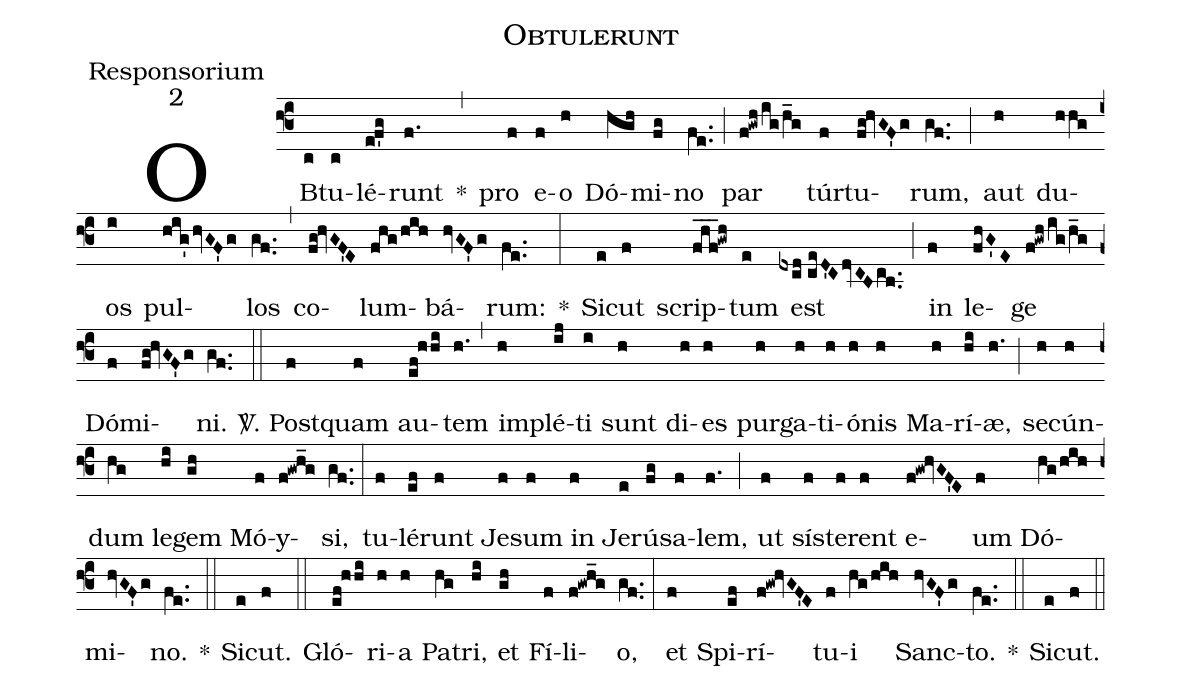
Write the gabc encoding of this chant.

name:Obtulerunt;
office-part:Responsorium;
mode:2;
%%
(f3) OB(c)tu(c)lé(ef'g)runt(f.) *(,) pro(f) e(f)o(h) Dó(hgh)mi(fg)no(fe..) (;) par(f!gwh/ig/h_g) túr(f)tu(fg!hvGF'g)rum,(gf..) (;) aut(h) du(hhg)os(i) pul(hig'hvGF'g)los(gf..) (,) co(fg!hvGF'E)lum(fhg/hih)bá(hvGF'g)rum:(fe..) *(:)
Sic(e)ut(f) scrip(fhf___!gwh)tum(e) est(dxcd//ceD'Cdv[ll:1]/CBcb..) (;) in(f) le(fhG'E)ge(f!gwh/ig/h_g) Dó(f)mi(fg!hvGF'g)ni.(gf..) (::)
<sp>V/</sp>. Post(f)quam(f) au(ef!hhi)tem(h.) (,) im(h)plé(ij)ti(i) sunt(h) di(h)es(h) pur(h)ga(h)ti(h)ó(h)nis(h) Ma(h)rí(hi)æ,(h.) (;) se(h)cún(h)dum(hg) le(hi)gem(gh) Mó(f)y(f!gwh_g)si,(gf..) (:)
tu(f)lé(ef)runt(f) Je(f)sum(f) in(f) Je(e)rú(fg)sa(f)lem,(f.) (;) ut(f) sís(f)te(f)rent(f) e(f!gw!hvGF'E)um(f) Dó(hg/hih)mi(hvGF'g)no.(fe..) *(::)
Sic(e)ut.(f) (::)
Gló(ef!hhi)ri(h)a(h) Pa(hg)tri,(hi) et(gh) Fí(f)li(f!gwh_g)o,(gf..) (:)
et(f) Spi(ef)rí(f!gw!hvGF'E)tu(f)i(hg/hih) Sanc(hvGF'g)to.(fe..) *(::)
Sic(e)ut.(f) (::)
